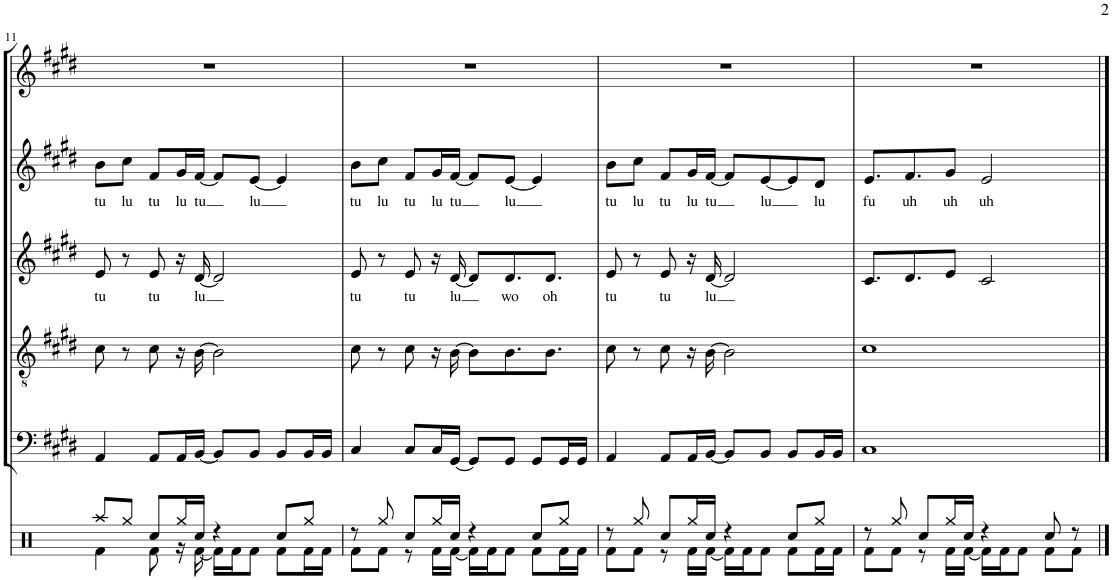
**kern	**kern	**kern	**kern	**text	**kern	**text	**kern
*part6	*part5	*part4	*part3	*part3	*part2	*part2	*part1
*staff6	*staff5	*staff4	*staff3	*staff3	*staff2	*staff2	*staff1
*I"V.per	*I"Bass Vocal	*I"3rd Chorus	*I"2nd Chorus	*	*I"1st Chorus	*	*I"Lead Vocal
!!LO:PB:g=z
*clefX	*clefF4	*clefGv2	*clefG2	*	*clefG2	*	*clefG2
*k[]	*k[f#c#g#d#]	*k[f#c#g#d#]	*k[f#c#g#d#]	*	*k[f#c#g#d#]	*	*k[f#c#g#d#]
*M4/4	*M4/4	*M4/4	*M4/4	*	*M4/4	*	*M4/4
=11	=11	=11	=11	=11	=11	=11	=11
*^	*	*	*	*	*	*	*
!	!	!	!	!	!LO:LY:b	!	!LO:LY:b	!
8Raa/L	4Rf\	4AA/	8c#\	8e/	tu	8b\L	tu	1r
!	!	!	!	!	!	!	!LO:LY:b	!
8Rgg/J	.	.	8r	8r	.	8cc#\J	lu	.
!	!	!	!	!	!LO:LY:b	!	!LO:LY:b	!
8Rcc/L	8Rf\	8AA/L	8c#\	8e/	tu	8f#/L	tu	.
!	!	!	!	!	!	!	!LO:LY:b	!
16Rgg/L	16r	16AA/L	16r	16r	.	16g#/L	lu	.
!	!	!	!	!	!LO:LY:b	!	!LO:LY:b	!
16Rcc/JJ	[16Rf\	[16BB/JJ	[16B\	[16d#/	lu	[16f#/JJ	tu	.
4r	16Rf\LL]	8BB/L]	2B\]	2d#/]	.	8f#/L]	.	.
.	16Rf\J	.	.	.	.	.	.	.
!	!	!	!	!	!	!	!LO:LY:b	!
.	8Rf\J	8BB/J	.	.	.	[8e/J	lu	.
8Rcc/L	8Rf\L	8BB/L	.	.	.	4e/]	.	.
8Rgg/J	16Rf\L	16BB/L	.	.	.	.	.	.
.	16Rf\JJ	16BB/JJ	.	.	.	.	.	.
=12	=12	=12	=12	=12	=12	=12	=12	=12
!	!	!	!	!	!LO:LY:b	!	!LO:LY:b	!
8r	8Rf\L	4C#/	8c#\	8e/	tu	8b\L	tu	1r
!	!	!	!	!	!	!	!LO:LY:b	!
8Rgg/	8Rf\J	.	8r	8r	.	8cc#\J	lu	.
!	!	!	!	!	!LO:LY:b	!	!LO:LY:b	!
8Rcc/L	8r	8C#/L	8c#\	8e/	tu	8f#/L	tu	.
!	!	!	!	!	!	!	!LO:LY:b	!
16Rgg/L	16Rf\LL	16C#/L	16r	16r	.	16g#/L	lu	.
!	!	!	!	!	!LO:LY:b	!	!LO:LY:b	!
16Rcc/JJ	[16Rf\JJ	[16GG#/JJ	[16B\	[16d#/	lu	[16f#/JJ	tu	.
4r	16Rf\LL]	8GG#/L]	8B\L]	8d#/L]	.	8f#/L]	.	.
.	16Rf\J	.	.	.	.	.	.	.
!	!	!	!	!	!LO:LY:b	!	!LO:LY:b	!
.	8Rf\J	8GG#/J	8.B\	8.d#/	wo	[8e/J	lu	.
8Rcc/L	8Rf\L	8GG#/L	.	.	.	4e/]	.	.
!	!	!	!	!	!LO:LY:b	!	!	!
.	.	.	8.B\J	8.d#/J	oh	.	.	.
8Rgg/J	16Rf\L	16GG#/L	.	.	.	.	.	.
.	16Rf\JJ	16GG#/JJ	.	.	.	.	.	.
=13	=13	=13	=13	=13	=13	=13	=13	=13
!	!	!	!	!	!LO:LY:b	!	!LO:LY:b	!
8r	8Rf\L	4AA/	8c#\	8e/	tu	8b\L	tu	1r
!	!	!	!	!	!	!	!LO:LY:b	!
8Rgg/	8Rf\J	.	8r	8r	.	8cc#\J	lu	.
!	!	!	!	!	!LO:LY:b	!	!LO:LY:b	!
8Rcc/L	8r	8AA/L	8c#\	8e/	tu	8f#/L	tu	.
!	!	!	!	!	!	!	!LO:LY:b	!
16Rgg/L	16Rf\LL	16AA/L	16r	16r	.	16g#/L	lu	.
!	!	!	!	!	!LO:LY:b	!	!LO:LY:b	!
16Rcc/JJ	[16Rf\JJ	[16BB/JJ	[16B\	[16d#/	lu	[16f#/JJ	tu	.
4r	16Rf\LL]	8BB/L]	2B\]	2d#/]	.	8f#/L]	.	.
.	16Rf\J	.	.	.	.	.	.	.
!	!	!	!	!	!	!	!LO:LY:b	!
.	8Rf\J	8BB/J	.	.	.	[8e/	lu	.
8Rcc/L	8Rf\L	8BB/L	.	.	.	8e/]	.	.
!	!	!	!	!	!	!	!LO:LY:b	!
8Rgg/J	16Rf\L	16BB/L	.	.	.	8d#/J	lu	.
.	16Rf\JJ	16BB/JJ	.	.	.	.	.	.
=14	=14	=14	=14	=14	=14	=14	=14	=14
!	!	!	!	!	!	!	!LO:LY:b	!
8r	8Rf\L	1C#	1c#	8.c#/L	.	8.e/L	fu	1r
8Rgg/	8Rf\J	.	.	.	.	.	.	.
!	!	!	!	!	!	!	!LO:LY:b	!
.	.	.	.	8.d#/	.	8.f#/	uh	.
8Rcc/L	8r	.	.	.	.	.	.	.
!	!	!	!	!	!	!	!LO:LY:b	!
16Rgg/L	16Rf\LL	.	.	8e/J	.	8g#/J	uh	.
16Rcc/JJ	[16Rf\JJ	.	.	.	.	.	.	.
!	!	!	!	!	!	!	!LO:LY:b	!
4r	16Rf\LL]	.	.	2c#/	.	2e/	uh	.
.	16Rf\J	.	.	.	.	.	.	.
.	8Rf\J	.	.	.	.	.	.	.
8Rcc/	8Rf\L	.	.	.	.	.	.	.
8r	8Rf\J	.	.	.	.	.	.	.
*v	*v	*	*	*	*	*	*	*
==	==	==	==	==	==	==	==
*-	*-	*-	*-	*-	*-	*-	*-
